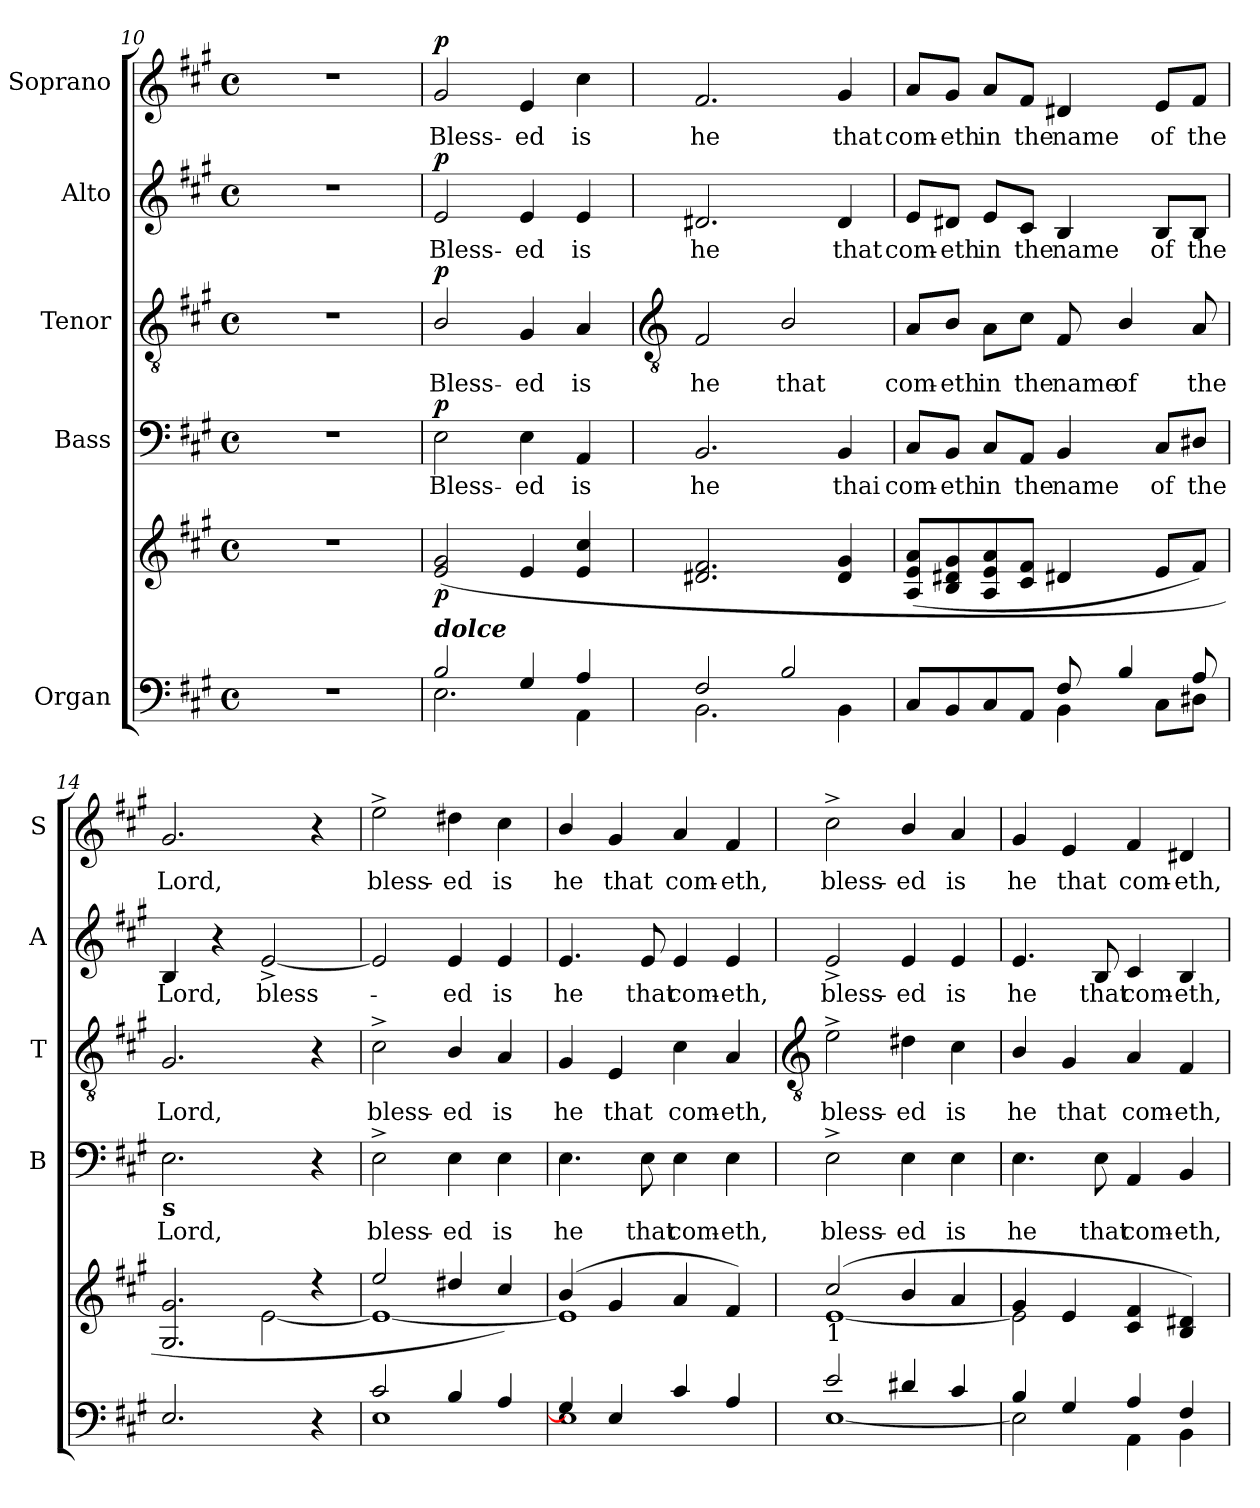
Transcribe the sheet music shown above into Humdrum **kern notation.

**kern	**kern	**dynam	**kern	**text	**dynam	**kern	**text	**dynam	**kern	**text	**dynam	**kern	**text	**dynam
*part5	*part5	*part5	*part4	*part4	*part4	*part3	*part3	*part3	*part2	*part2	*part2	*part1	*part1	*part1
*staff6	*staff5	*staff5/6	*staff4	*staff4	*staff4	*staff3	*staff3	*staff3	*staff2	*staff2	*staff2	*staff1	*staff1	*staff1
*I"Organ	*	*	*I"Bass	*	*	*I"Tenor	*	*	*I"Alto	*	*	*I"Soprano	*	*
*	*	*	*I'B	*	*	*I'T	*	*	*I'A	*	*	*I'S	*	*
*clefF4	*clefG2	*	*clefF4	*	*	*clefGv2	*	*	*clefG2	*	*	*clefG2	*	*
*k[f#c#g#]	*k[f#c#g#]	*	*k[f#c#g#]	*	*	*k[f#c#g#]	*	*	*k[f#c#g#]	*	*	*k[f#c#g#]	*	*
*A:	*A:	*	*A:	*	*	*A:	*	*	*A:	*	*	*A:	*	*
*M4/4	*M4/4	*	*M4/4	*	*	*M4/4	*	*	*M4/4	*	*	*M4/4	*	*
*met(c)	*met(c)	*	*met(c)	*	*	*met(c)	*	*	*met(c)	*	*	*met(c)	*	*
=10	=10	=10	=10	=10	=10	=10	=10	=10	=10	=10	=10	=10	=10	=10
*^	*^	*	*	*	*	*	*	*	*	*	*	*	*	*
1r	2ryy	1r	2ryy	.	1r	.	.	1r	.	.	1r	.	.	1r	.	.
.	2ryy	.	2ryy	.	.	.	.	.	.	.	.	.	.	.	.	.
=11	=11	=11	=11	=11	=11	=11	=11	=11	=11	=11	=11	=11	=11	=11	=11	=11
!LO:TX:a:Bi:t=dolce	!	!	!	!	!	!	!	!	!	!	!	!	!	!	!	!
!	!	!	!	!LO:DY:b	!	!LO:LY:b	!LO:DY:b	!	!LO:LY:b	!LO:DY:b	!	!LO:LY:b	!LO:DY:b	!	!LO:LY:b	!LO:DY:b
2B/	2.E\	(>2e/ 2g#/	2ryy	p	2E	Bless-	p	2B/	Bless-	p	2e	Bless-	p	2g#	Bless-	p
!	!	!	!	!	!	!LO:LY:b	!	!	!LO:LY:b	!	!	!LO:LY:b	!	!	!LO:LY:b	!
4G#/	.	4e/	2ryy	.	4E	-ed	.	4G#	-ed	.	4e	-ed	.	4e	-ed	.
!	!	!	!	!	!	!LO:LY:b	!	!	!LO:LY:b	!	!	!LO:LY:b	!	!	!LO:LY:b	!
4A/	4AA\	4e/ 4cc#/	.	.	4AA	is	.	4A	is	.	4e	is	.	4cc#	is	.
!!LO:LB:g=z
=12	=12	=12	=12	=12	=12	=12	=12	=12	=12	=12	=12	=12	=12	=12	=12	=12
*	*	*	*	*	*	*	*	*clefGv2	*	*	*	*	*	*	*	*
!	!	!	!	!	!	!LO:LY:b	!	!	!LO:LY:b	!	!	!LO:LY:b	!	!	!LO:LY:b	!
2F#/	2.BB\	2.d#X/ 2.f#/	2ryy	.	2.BB	he	.	2F#	he	.	2.d#X	he	.	2.f#	he	.
!	!	!	!	!	!	!	!	!	!LO:LY:b	!	!	!	!	!	!	!
2B/	.	.	2ryy	.	.	.	.	2B/	that	.	.	.	.	.	.	.
!	!	!	!	!	!	!LO:LY:b	!	!	!	!	!	!LO:LY:b	!	!	!LO:LY:b	!
.	4BB\	4d#/ 4g#/	.	.	4BB	thai	.	.	.	.	4d#	that	.	4g#	that	.
=13	=13	=13	=13	=13	=13	=13	=13	=13	=13	=13	=13	=13	=13	=13	=13	=13
!	!	!	!	!	!	!LO:LY:b	!	!	!LO:LY:b	!	!	!LO:LY:b	!	!	!LO:LY:b	!
8C#/L	2ryy	(>8A/ 8e/ 8a/L	2ryy	.	8C#/L	com-	.	8A/L	com-	.	8e/L	com-	.	8a/L	com-	.
!	!	!	!	!	!	!LO:LY:b	!	!	!LO:LY:b	!	!	!LO:LY:b	!	!	!LO:LY:b	!
8BB/	.	8B/ 8d#X/ 8g#/	.	.	8BB/J	-eth	.	8B/J	-eth	.	8d#X/J	-eth	.	8g#/J	-eth	.
!	!	!	!	!	!	!LO:LY:b	!	!	!LO:LY:b	!	!	!LO:LY:b	!	!	!LO:LY:b	!
8C#/	.	8A/ 8e/ 8a/	.	.	8C#/L	in	.	8A\L	in	.	8e/L	in	.	8a/L	in	.
!	!	!	!	!	!	!LO:LY:b	!	!	!LO:LY:b	!	!	!LO:LY:b	!	!	!LO:LY:b	!
8AA/J	.	8c#/ 8f#/J	.	.	8AA/J	the	.	8c#\J	the	.	8c#/J	the	.	8f#/J	the	.
!	!	!	!	!	!	!LO:LY:b	!	!	!LO:LY:b	!	!	!LO:LY:b	!	!	!LO:LY:b	!
8F#/	4BB\	4d#X/	2ryy	.	4BB	name	.	8F#	name	.	4B	name	.	4d#X	name	.
!	!	!	!	!	!	!	!	!	!LO:LY:b	!	!	!	!	!	!	!
4B/	.	.	.	.	.	.	.	4B/	of	.	.	.	.	.	.	.
!	!	!	!	!	!	!LO:LY:b	!	!	!	!	!	!LO:LY:b	!	!	!LO:LY:b	!
.	8C#\L	8e/L	.	.	8C#/L	of	.	.	.	.	8B/L	of	.	8e/L	of	.
!	!	!	!	!	!	!LO:LY:b	!	!	!LO:LY:b	!	!	!LO:LY:b	!	!	!LO:LY:b	!
8A/	8D#X\J	8f#/J)	.	.	8D#X/J	the	.	8A	the	.	8B/J	the	.	8f#/J	the	.
=14	=14	=14	=14	=14	=14	=14	=14	=14	=14	=14	=14	=14	=14	=14	=14	=14
!	!	!	!	!	!LO:TX:b:B:t=s	!	!	!	!	!	!	!	!	!	!	!
!	!	!	!	!	!	!LO:LY:b	!	!	!LO:LY:b	!	!	!LO:LY:b	!	!	!LO:LY:b	!
2.E/	2ryy	2.G#/ 2.g#/	2ryy	.	2.E	Lord,	.	2.G#	Lord,	.	4B	Lord,	.	2.g#	Lord,	.
.	.	.	.	.	.	.	.	.	.	.	4r	.	.	.	.	.
!	!	!	!	!	!	!	!	!	!	!	!	!LO:LY:b	!	!	!	!
.	2ryy	.	[2e\	.	.	.	.	.	.	.	[2e^	bless-	.	.	.	.
4r	.	4r	.	.	4r	.	.	4r	.	.	.	.	.	4r	.	.
=15	=15	=15	=15	=15	=15	=15	=15	=15	=15	=15	=15	=15	=15	=15	=15	=15
!	!	!	!	!	!	!LO:LY:b	!	!	!LO:LY:b	!	!	!	!	!	!LO:LY:b	!
2c#/	1E\	2ee/	1e\_	.	2E^	bless-	.	2c#^	bless-	.	2e]	.	.	2ee^	bless-	.
!	!	!	!	!	!	!LO:LY:b	!	!	!LO:LY:b	!	!	!LO:LY:b	!	!	!LO:LY:b	!
4B/	.	4dd#X/	.	.	4E	-ed	.	4B/	-ed	.	4e	ed	.	4dd#X	-ed	.
!	!	!	!	!	!	!LO:LY:b	!	!	!LO:LY:b	!	!	!LO:LY:b	!	!	!LO:LY:b	!
4A/	.	4cc#/)	.	.	4E	is	.	4A	is	.	4e	is	.	4cc#	is	.
=16	=16	=16	=16	=16	=16	=16	=16	=16	=16	=16	=16	=16	=16	=16	=16	=16
!	!	!	!	!	!	!LO:LY:b	!	!	!LO:LY:b	!	!	!LO:LY:b	!	!	!LO:LY:b	!
4G#/]	1E\	(>4b/	1e\]	.	4.E	he	.	4G#	he	.	4.e	he	.	4b/	he	.
!	!	!	!	!	!	!	!	!	!LO:LY:b	!	!	!	!	!	!LO:LY:b	!
4E/	.	4g#/	.	.	.	.	.	4E	that	.	.	.	.	4g#	that	.
!	!	!	!	!	!	!LO:LY:b	!	!	!	!	!	!LO:LY:b	!	!	!	!
.	.	.	.	.	8E	that	.	.	.	.	8e	that	.	.	.	.
!	!	!	!	!	!	!LO:LY:b	!	!	!LO:LY:b	!	!	!LO:LY:b	!	!	!LO:LY:b	!
4c#/	.	4a/	.	.	4E	com-	.	4c#	com-	.	4e	com-	.	4a	com-	.
!	!	!	!	!	!	!LO:LY:b	!	!	!LO:LY:b	!	!	!LO:LY:b	!	!	!LO:LY:b	!
4A/	.	4f#/)	.	.	4E	-eth,	.	4A	-eth,	.	4e	-eth,	.	4f#	-eth,	.
!!LO:LB:g=z
=17	=17	=17	=17	=17	=17	=17	=17	=17	=17	=17	=17	=17	=17	=17	=17	=17
*	*	*	*	*	*	*	*	*clefGv2	*	*	*	*	*	*	*	*
!	!	!LO:TX:b:t=1	!	!	!	!	!	!	!	!	!	!	!	!	!	!
!	!	!	!	!	!	!LO:LY:b	!	!	!LO:LY:b	!	!	!LO:LY:b	!	!	!LO:LY:b	!
2e/	[1E\	(>2cc#/	[1e\	.	2E^	bless-	.	2e^	bless-	.	2e^	bless-	.	2cc#^	bless-	.
!	!	!	!	!	!	!LO:LY:b	!	!	!LO:LY:b	!	!	!LO:LY:b	!	!	!LO:LY:b	!
4d#X/	.	4b/	.	.	4E	-ed	.	4d#X	-ed	.	4e	-ed	.	4b/	-ed	.
!	!	!	!	!	!	!LO:LY:b	!	!	!LO:LY:b	!	!	!LO:LY:b	!	!	!LO:LY:b	!
4c#/	.	4a/	.	.	4E	is	.	4c#	is	.	4e	is	.	4a	is	.
=18	=18	=18	=18	=18	=18	=18	=18	=18	=18	=18	=18	=18	=18	=18	=18	=18
!	!	!	!	!	!	!LO:LY:b	!	!	!LO:LY:b	!	!	!LO:LY:b	!	!	!LO:LY:b	!
4B/	2E\]	4g#/	2e\]	.	4.E	he	.	4B/	he	.	4.e	he	.	4g#	he	.
!	!	!	!	!	!	!	!	!	!LO:LY:b	!	!	!	!	!	!LO:LY:b	!
4G#/	.	4e/	.	.	.	.	.	4G#	that	.	.	.	.	4e	that	.
!	!	!	!	!	!	!LO:LY:b	!	!	!	!	!	!LO:LY:b	!	!	!	!
.	.	.	.	.	8E	that	.	.	.	.	8B	that	.	.	.	.
!	!	!	!	!	!	!LO:LY:b	!	!	!LO:LY:b	!	!	!LO:LY:b	!	!	!LO:LY:b	!
4A/	4AA\	4c#/ 4f#/	2ryy	.	4AA	com-	.	4A	com-	.	4c#	com-	.	4f#	com-	.
!	!	!	!	!	!	!LO:LY:b	!	!	!LO:LY:b	!	!	!LO:LY:b	!	!	!LO:LY:b	!
4F#/	4BB\	4B/ 4d#X/)	.	.	4BB	-eth,	.	4F#	-eth,	.	4B	-eth,	.	4d#X	-eth,	.
*v	*v	*	*	*	*	*	*	*	*	*	*	*	*	*	*	*
*	*v	*v	*	*	*	*	*	*	*	*	*	*	*	*	*
=	=	=	=	=	=	=	=	=	=	=	=	=	=	=
*-	*-	*-	*-	*-	*-	*-	*-	*-	*-	*-	*-	*-	*-	*-
